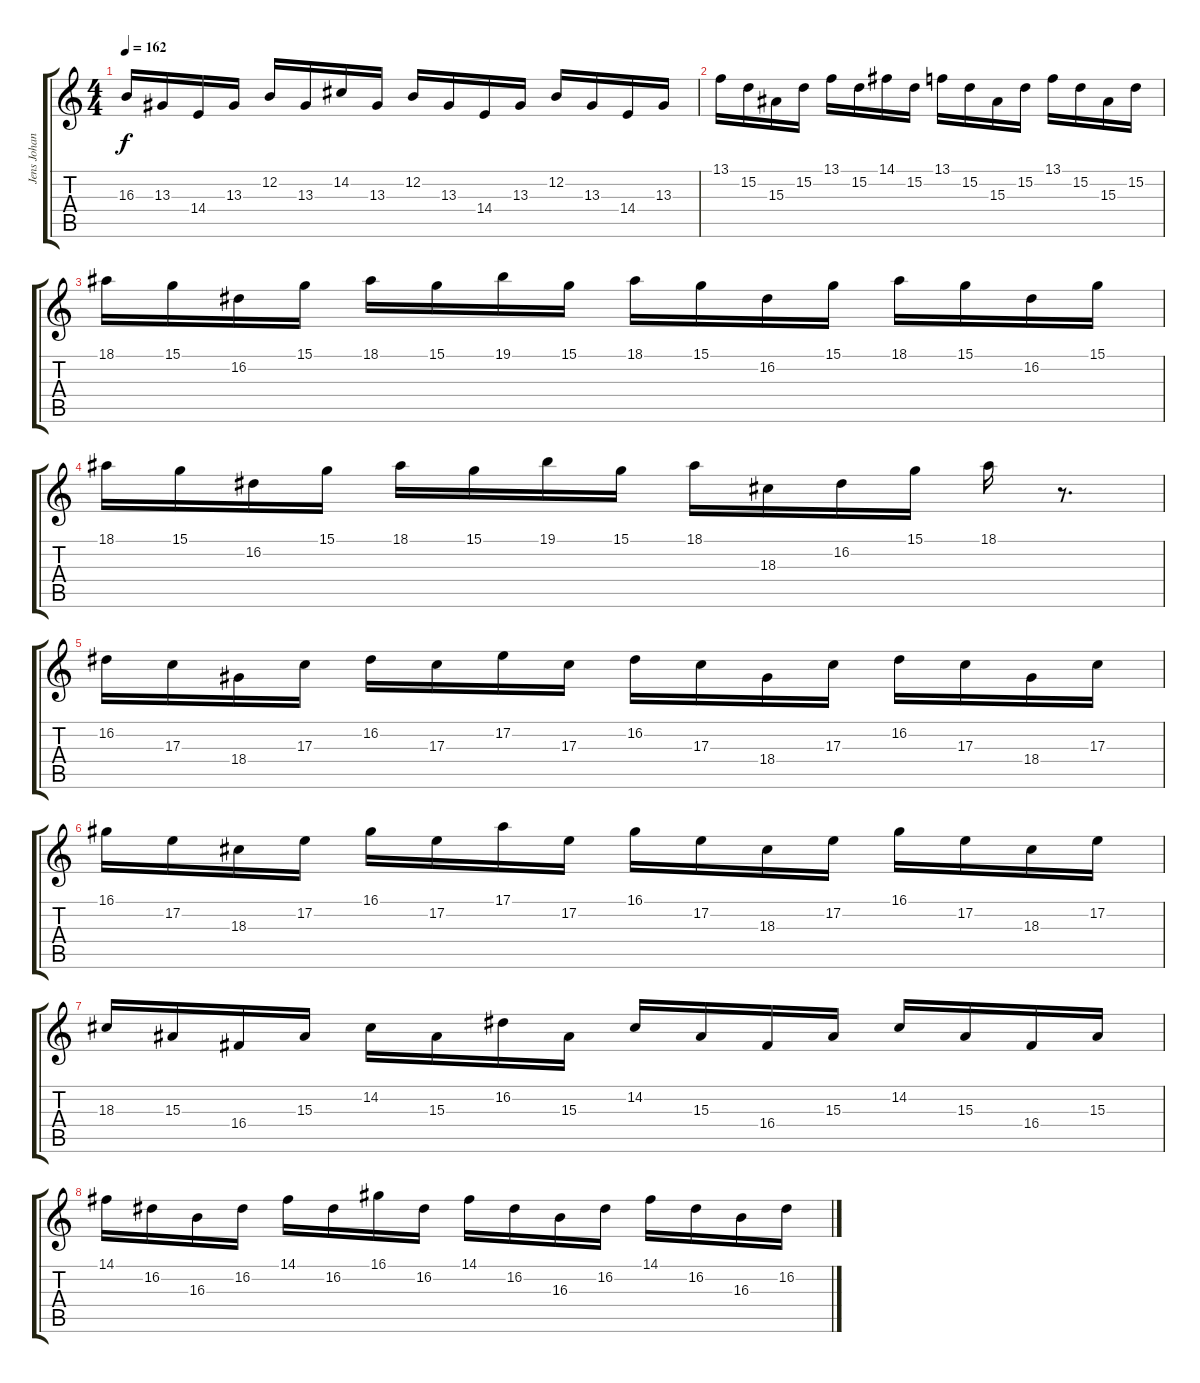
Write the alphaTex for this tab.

\track ("Jens Johansson" "Jens Johan") {instrument harpsichord}
\staff {score tabs}
\tuning (E4 B3 G3 D3 A2 E2) {hide}
\ts (4 4)
\tempo 162
\clef g2
\ks c
16.3.16{dy f} 13.3.16 14.4.16 13.3.16 12.2.16 13.3.16 14.2.16 13.3.16 12.2.16 13.3.16 14.4.16 13.3.16 12.2.16 13.3.16 14.4.16 13.3.16 |
13.1.16 15.2.16 15.3.16 15.2.16 13.1.16 15.2.16 14.1.16 15.2.16 13.1.16 15.2.16 15.3.16 15.2.16 13.1.16 15.2.16 15.3.16 15.2.16 |
18.1.16 15.1.16 16.2.16 15.1.16 18.1.16 15.1.16 19.1.16 15.1.16 18.1.16 15.1.16 16.2.16 15.1.16 18.1.16 15.1.16 16.2.16 15.1.16 |
18.1.16 15.1.16 16.2.16 15.1.16 18.1.16 15.1.16 19.1.16 15.1.16 18.1.16 18.3.16 16.2.16 15.1.16 18.1.16 r.8{d} |
16.2.16 17.3.16 18.4.16 17.3.16 16.2.16 17.3.16 17.2.16 17.3.16 16.2.16 17.3.16 18.4.16 17.3.16 16.2.16 17.3.16 18.4.16 17.3.16 |
16.1.16 17.2.16 18.3.16 17.2.16 16.1.16 17.2.16 17.1.16 17.2.16 16.1.16 17.2.16 18.3.16 17.2.16 16.1.16 17.2.16 18.3.16 17.2.16 |
18.3.16 15.3.16 16.4.16 15.3.16 14.2.16 15.3.16 16.2.16 15.3.16 14.2.16 15.3.16 16.4.16 15.3.16 14.2.16 15.3.16 16.4.16 15.3.16 |
14.1.16 16.2.16 16.3.16 16.2.16 14.1.16 16.2.16 16.1.16 16.2.16 14.1.16 16.2.16 16.3.16 16.2.16 14.1.16 16.2.16 16.3.16 16.2.16
